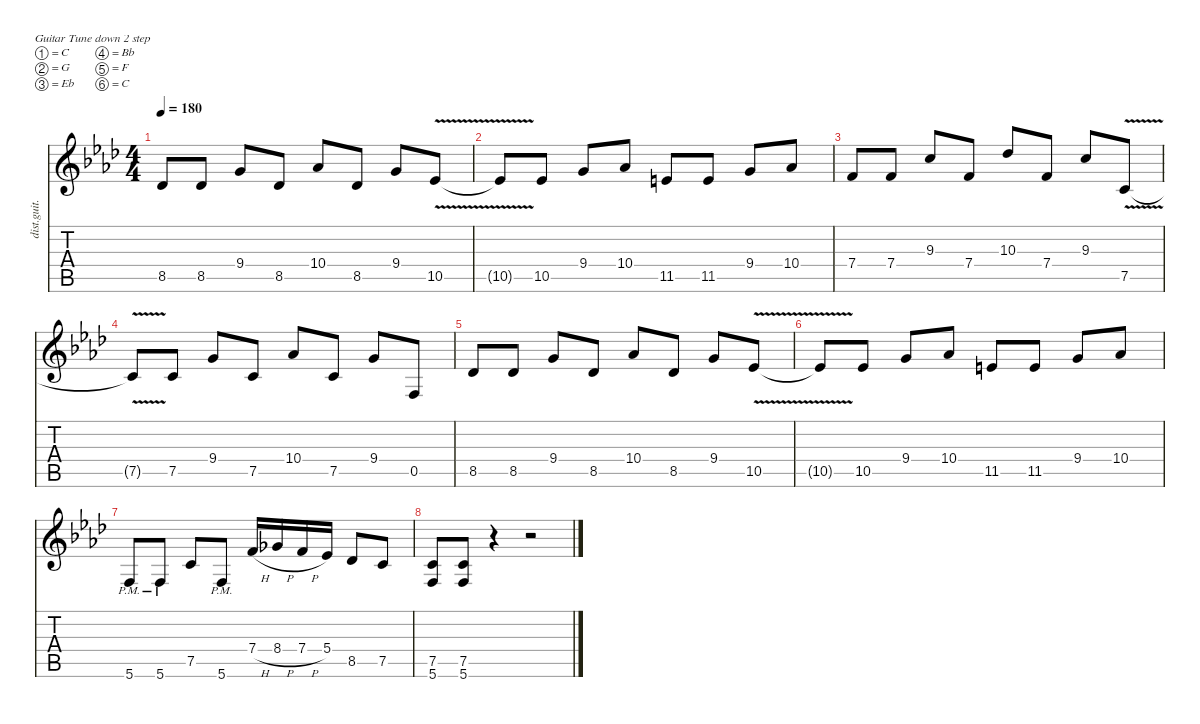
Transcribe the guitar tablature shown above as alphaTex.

\defaultSystemsLayout 4
\hideDynamics
\bracketExtendMode nobrackets
\otherSystemsTrackNameOrientation horizontal
\track ("Gtr. 1" "dist.guit.") {instrument distortionguitar}
\staff {score tabs}
\tuning (C4 G3 Eb3 Bb2 F2 C2)
\ts (4 4)
\tempo 180
\clef g2
\ks fminor
8.5{acc b}.8{dy f beam Up} 8.5{acc b}.8{beam Up} 9.4{acc forcenatural}.8{beam Up} 8.5{acc b}.8{beam Up} 10.4{acc b}.8{beam Up} 8.5{acc b}.8{beam Up} 9.4{acc forcenatural}.8{beam Up} 10.5{v acc b}.8{beam Up} |
10.5{v t acc b}.8{beam Up} 10.5{acc b}.8{beam Up} 9.4{acc forcenatural}.8{beam Up} 10.4{acc b}.8{beam Up} 11.5{acc forcenatural}.8{beam Up} 11.5{acc forcenatural}.8{beam Up} 9.4{acc forcenatural}.8{beam Up} 10.4{acc b}.8{beam Up} |
7.4{acc forcenatural}.8{beam Up} 7.4{acc forcenatural}.8{beam Up} 9.3{acc forcenatural}.8{beam Up} 7.4{acc forcenatural}.8{beam Up} 10.3{acc b}.8{beam Up} 7.4{acc forcenatural}.8{beam Up} 9.3{acc forcenatural}.8{beam Up} 7.5{v acc forcenatural}.8{beam Up} |
7.5{v t acc forcenatural}.8{beam Up} 7.5{acc forcenatural}.8{beam Up} 9.4{acc forcenatural}.8{beam Up} 7.5{acc forcenatural}.8{beam Up} 10.4{acc b}.8{beam Up} 7.5{acc forcenatural}.8{beam Up} 9.4{acc forcenatural}.8{beam Up} 0.5{acc forcenatural}.8{beam Up} |
8.5{acc b}.8{beam Up} 8.5{acc b}.8{beam Up} 9.4{acc forcenatural}.8{beam Up} 8.5{acc b}.8{beam Up} 10.4{acc b}.8{beam Up} 8.5{acc b}.8{beam Up} 9.4{acc forcenatural}.8{beam Up} 10.5{v acc b}.8{beam Up} |
10.5{v t acc b}.8{beam Up} 10.5{acc b}.8{beam Up} 9.4{acc forcenatural}.8{beam Up} 10.4{acc b}.8{beam Up} 11.5{acc forcenatural}.8{beam Up} 11.5{acc forcenatural}.8{beam Up} 9.4{acc forcenatural}.8{beam Up} 10.4{acc b}.8{beam Up} |
5.6{pm acc forcenatural}.8{beam Up} 5.6{pm acc forcenatural}.8{beam Up} 7.5{acc forcenatural}.8{beam Up} 5.6{pm acc forcenatural}.8{beam Up} 7.4{h acc forcenatural}.16{beam Up} 8.4{h acc b}.16{beam Up} 7.4{h acc forcenatural}.16{beam Up} 5.4{acc b}.16{beam Up} 8.5{acc b}.8{beam Up} 7.5{acc forcenatural}.8{beam Up} |
(7.5{acc forcenatural} 5.6{acc forcenatural}).8{beam Up} (7.5{acc forcenatural} 5.6{acc forcenatural}).8{beam Up} r.4{beam Up} r.2{beam Up}
